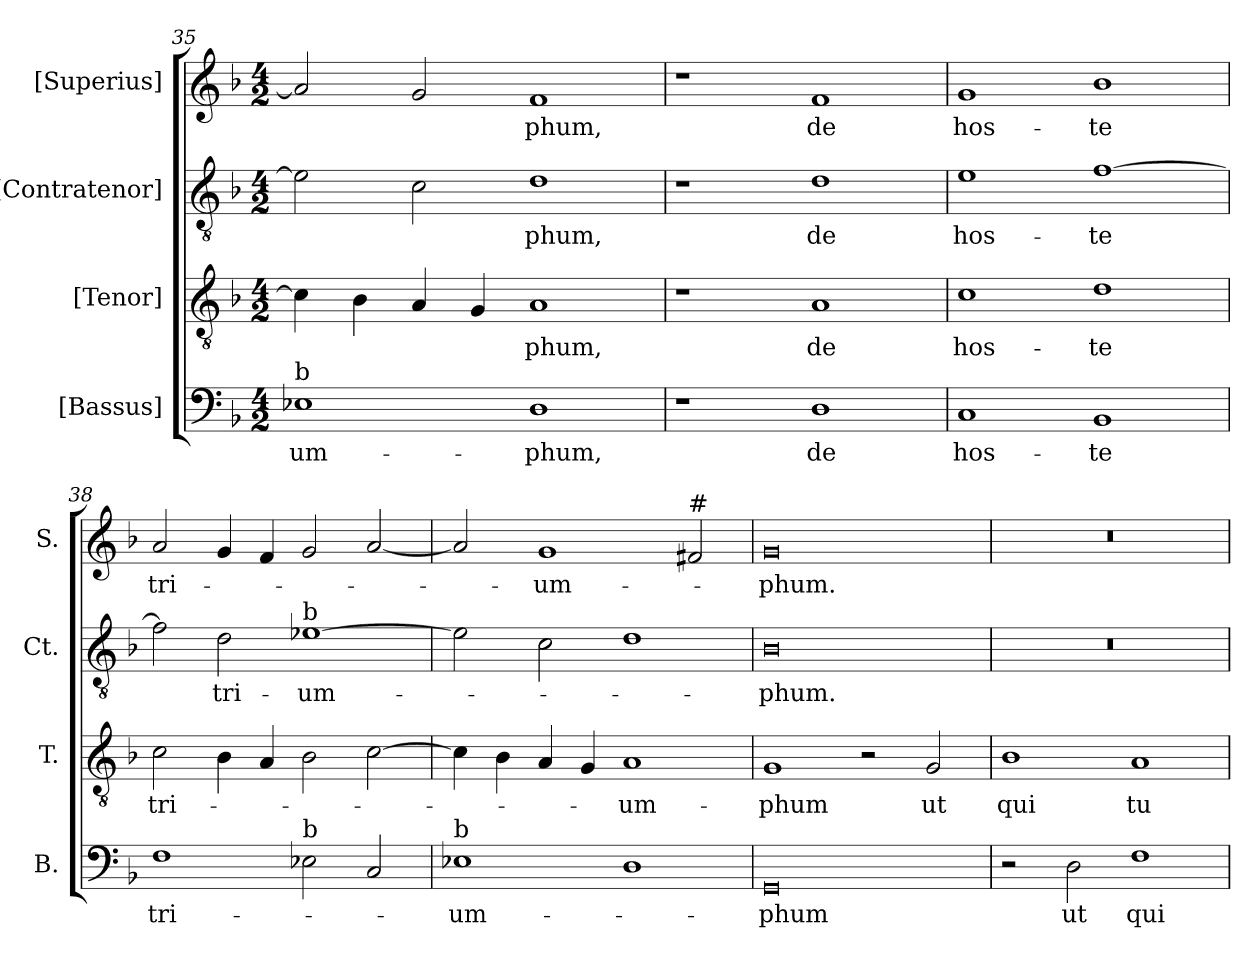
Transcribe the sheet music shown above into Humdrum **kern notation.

**kern	**text	**kern	**text	**kern	**text	**kern	**text
*part4	*part4	*part3	*part3	*part2	*part2	*part1	*part1
*staff4	*staff4	*staff3	*staff3	*staff2	*staff2	*staff1	*staff1
*I"[Bassus]	*	*I"[Tenor]	*	*I"[Contratenor]	*	*I"[Superius]	*
*I'B.	*	*I'T.	*	*I'Ct.	*	*I'S.	*
!!LO:LB:g=z
*clefF4	*	*clefGv2	*	*clefGv2	*	*clefG2	*
*	*	*ITrd7c12	*	*ITrd7c12	*	*	*
*k[b-]	*	*k[b-]	*	*k[b-]	*	*k[b-]	*
*F:	*	*F:	*	*F:	*	*F:	*
*M4/2	*	*M4/2	*	*M4/2	*	*M4/2	*
=35	=35	=35	=35	=35	=35	=35	=35
!LO:TX:a:t=b	!	!	!	!	!	!	!
!	!LO:LY:b:color=#000000	!	!	!	!	!	!
1E-i	-um-	4Cj\]	.	2E-j\]	.	2aj/]	.
.	.	4BB-j\	.	.	.	.	.
.	.	4AAj/	.	2Cj\	.	2gj/	.
.	.	4GGj/	.	.	.	.	.
!	!LO:LY:b:color=#000000	!	!	!	!	!	!
!	!	!	!LO:LY:b:color=#000000	!	!	!	!
!	!	!	!	!	!LO:LY:b:color=#000000	!	!
!	!	!	!	!	!	!	!LO:LY:b:color=#000000
1Dj	-phum,	1AAj	-phum,	1Dj	-phum,	1fj	-phum,
=36	=36	=36	=36	=36	=36	=36	=36
1r	.	1r	.	1r	.	1r	.
!	!LO:LY:b:color=#000000	!	!	!	!	!	!
!	!	!	!LO:LY:b:color=#000000	!	!	!	!
!	!	!	!	!	!LO:LY:b:color=#000000	!	!
!	!	!	!	!	!	!	!LO:LY:b:color=#000000
1Dj	de	1AAj	de	1Dj	de	1fj	de
=37	=37	=37	=37	=37	=37	=37	=37
!	!LO:LY:b:color=#000000	!	!	!	!	!	!
!	!	!	!LO:LY:b:color=#000000	!	!	!	!
!	!	!	!	!	!LO:LY:b:color=#000000	!	!
!	!	!	!	!	!	!	!LO:LY:b:color=#000000
1Cj	hos-	1Cj	hos-	1Ej	hos-	1gj	hos-
!	!LO:LY:b:color=#000000	!	!	!	!	!	!
!	!	!	!LO:LY:b:color=#000000	!	!	!	!
!	!	!	!	!	!LO:LY:b:color=#000000	!	!
!	!	!	!	!	!	!	!LO:LY:b:color=#000000
1BB-j	-te	1Dj	-te	[>1Fj	-te	1b-j	-te
=38	=38	=38	=38	=38	=38	=38	=38
!	!LO:LY:b:color=#000000	!	!	!	!	!	!
!	!	!	!LO:LY:b:color=#000000	!	!	!	!
!	!	!	!	!	!	!	!LO:LY:b:color=#000000
1Fj	tri-	2Cj\	tri-	2Fj\]	.	2aj/	tri-
!	!	!	!	!	!LO:LY:b:color=#000000	!	!
.	.	4BB-j\	.	2Dj\	tri-	4gj/	.
.	.	4AAj/	.	.	.	4fj/	.
!	!	!	!	!LO:TX:a:t=b	!	!	!
!LO:TX:a:t=b	!	!	!	!	!	!	!
!	!	!	!	!	!LO:LY:b:color=#000000	!	!
2E-i\	.	2BB-j\	.	[>1E-i	-um-	2gj/	.
2Cj/	.	[>2Cj\	.	.	.	[<2aj/	.
=39	=39	=39	=39	=39	=39	=39	=39
!LO:TX:a:t=b	!	!	!	!	!	!	!
!	!LO:LY:b:color=#000000	!	!	!	!	!	!
1E-i	-um-	4Cj\]	.	2E-j\]	.	2aj/]	.
.	.	4BB-j\	.	.	.	.	.
!	!	!	!	!	!	!	!LO:LY:b:color=#000000
.	.	4AAj/	.	2Cj\	.	1gj	-um-
.	.	4GGj/	.	.	.	.	.
!	!	!	!LO:LY:b:color=#000000	!	!	!	!
1Dj	.	1AAj	-um-	1Dj	.	.	.
!	!	!	!	!	!	!LO:TX:a:t=#	!
.	.	.	.	.	.	2f#i/	.
!!LO:LB:g=z
=40	=40	=40	=40	=40	=40	=40	=40
!	!LO:LY:b:color=#000000	!	!	!	!	!	!
!	!	!	!LO:LY:b:color=#000000	!	!	!	!
!	!	!	!	!	!LO:LY:b:color=#000000	!	!
!	!	!	!	!	!	!	!LO:LY:b:color=#000000
0GGj	-phum	1GGj	-phum	0BB-j	-phum.	0gj	-phum.
.	.	2r	.	.	.	.	.
!	!	!	!LO:LY:b:color=#000000	!	!	!	!
.	.	2GGj/	ut	.	.	.	.
=41	=41	=41	=41	=41	=41	=41	=41
!	!	!	!LO:LY:b:color=#000000	!LO:N:vis=1	!	!LO:N:vis=1	!
2r	.	1BB-j	qui	0r	.	0r	.
!	!LO:LY:b:color=#000000	!	!	!	!	!	!
2Dj\	ut	.	.	.	.	.	.
!	!LO:LY:b:color=#000000	!	!	!	!	!	!
!	!	!	!LO:LY:b:color=#000000	!	!	!	!
1Fj	qui	1AAj	tu-	.	.	.	.
=	=	=	=	=	=	=	=
*-	*-	*-	*-	*-	*-	*-	*-
